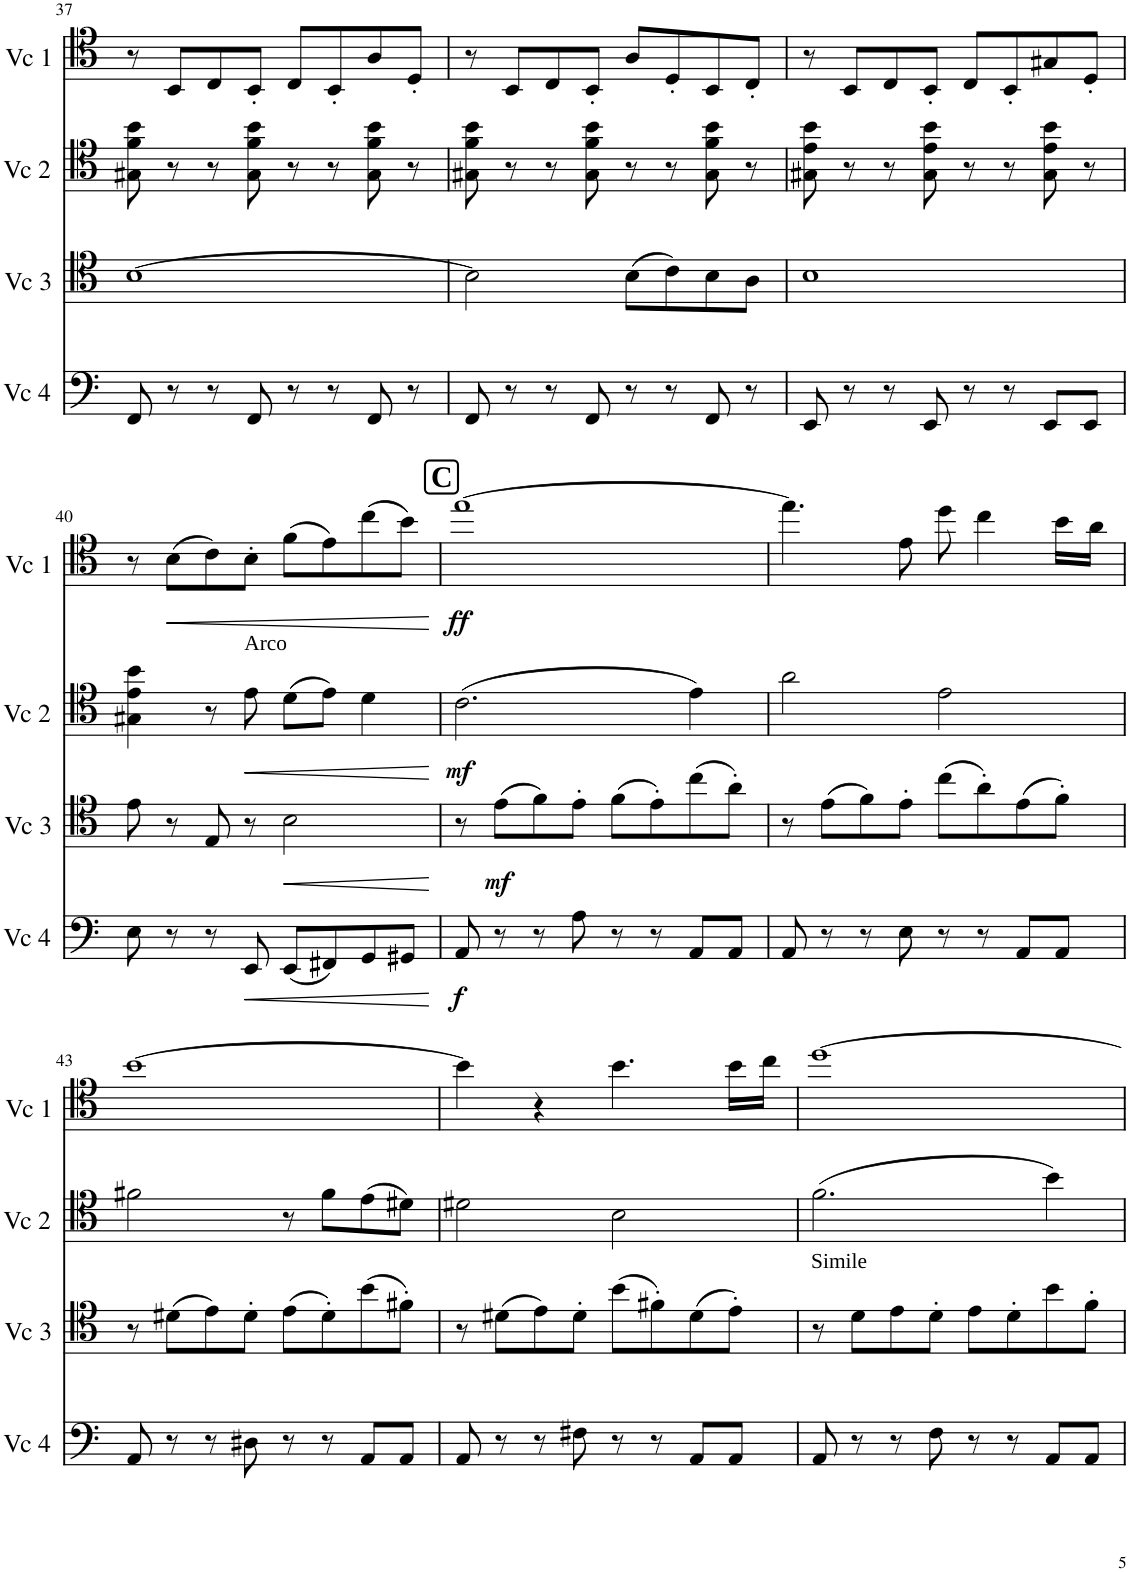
**kern	**dynam	**kern	**dynam	**kern	**dynam	**kern	**dynam
*part4	*part4	*part3	*part3	*part2	*part2	*part1	*part1
*staff4	*staff4	*staff3	*staff3	*staff2	*staff2	*staff1	*staff1
*I"Cello 4	*	*I"Cello 3	*	*I"Cello 2	*	*I"Cello 1	*
!!LO:PB:g=z
*clefF4	*	*clefC4	*	*clefC4	*	*clefC4	*
*k[]	*	*k[]	*	*k[]	*	*k[]	*
*M4/4	*	*M4/4	*	*M4/4	*	*M4/4	*
=37	=37	=37	=37	=37	=37	=37	=37
8FF/	.	[1B	.	8G#X\ 8f\ 8b\	.	8r	.
8r	.	.	.	8r	.	8BB/L	.
8r	.	.	.	8r	.	8C/	.
8FF/	.	.	.	8G#\ 8f\ 8b\	.	8BB'/J	.
8r	.	.	.	8r	.	8C/L	.
8r	.	.	.	8r	.	8BB'/	.
8FF/	.	.	.	8G#\ 8f\ 8b\	.	8A/	.
8r	.	.	.	8r	.	8D'/J	.
=38	=38	=38	=38	=38	=38	=38	=38
8FF/	.	2B\]	.	8G#X\ 8f\ 8b\	.	8r	.
8r	.	.	.	8r	.	8BB/L	.
8r	.	.	.	8r	.	8C/	.
8FF/	.	.	.	8G#\ 8f\ 8b\	.	8BB'/J	.
8r	.	(8B\L	.	8r	.	8A/L	.
8r	.	8c\)	.	8r	.	8D'/	.
8FF/	.	8B\	.	8G#\ 8f\ 8b\	.	8BB/	.
8r	.	8A\J	.	8r	.	8C'/J	.
=39	=39	=39	=39	=39	=39	=39	=39
8EE/	.	1B	.	8G#X\ 8e\ 8b\	.	8r	.
8r	.	.	.	8r	.	8BB/L	.
8r	.	.	.	8r	.	8C/	.
8EE/	.	.	.	8G#\ 8e\ 8b\	.	8BB'/J	.
8r	.	.	.	8r	.	8C/L	.
8r	.	.	.	8r	.	8BB'/	.
8EE/L	.	.	.	8G#\ 8e\ 8b\	.	8G#X/	.
8EE/J	.	.	.	8r	.	8D'/J	.
!!LO:LB:g=z
=40	=40	=40	=40	=40	=40	=40	=40
8E\	.	8e\	.	4G#X\ 4e\ 4b\	.	8r	.
!	!	!	!	!	!	!	!LO:HP:b
8r	.	8r	.	.	.	(8B\L	<
8r	.	8E/	.	8r	.	8c\)	.
!	!	!	!	!LO:TX:a:t=Arco	!	!	!
!	!LO:HP:b	!	!	!	!LO:HP:b	!	!
8EE/	<	8r	.	8e\	<	8B'\J	.
!	!	!	!LO:HP:b	!	!	!	!
(8EE/L	.	2B\	<	(8d\L	.	(8f\L	.
8FF#X/)	.	.	.	8e\J)	.	8e\)	.
8GG/	.	.	.	4d\	.	(8cc\	.
8GG#X/J	.	.	.	.	.	8b\J)	.
.	[	.	[	.	[	.	[
!!LO:REH:place=s1:a:B:cj:fs=14:t=C
=41	=41	=41	=41	=41	=41	=41	=41
!	!LO:DY:b	!	!	!	!LO:DY:b	!	!LO:DY:b
8AA/	f	8r	.	(2.c\	mf	[1ee	ff
!	!	!	!LO:DY:b	!	!	!	!
8r	.	(8e\L	mf	.	.	.	.
8r	.	8f\)	.	.	.	.	.
8A\	.	8e'\J	.	.	.	.	.
8r	.	(8f\L	.	.	.	.	.
8r	.	8e'\)	.	.	.	.	.
8AA/L	.	(8cc\	.	4e\)	.	.	.
8AA/J	.	8a'\J)	.	.	.	.	.
=42	=42	=42	=42	=42	=42	=42	=42
8AA/	.	8r	.	2a\	.	4.ee\]	.
8r	.	(8e\L	.	.	.	.	.
8r	.	8f\)	.	.	.	.	.
8E\	.	8e'\J	.	.	.	8e\	.
8r	.	(8cc\L	.	2e\	.	8dd\	.
8r	.	8a'\)	.	.	.	4cc\	.
8AA/L	.	(8e\	.	.	.	.	.
8AA/J	.	8f'\J)	.	.	.	16b\LL	.
.	.	.	.	.	.	16a\JJ	.
!!LO:LB:g=z
=43	=43	=43	=43	=43	=43	=43	=43
8AA/	.	8r	.	2f#X\	.	[1b	.
8r	.	(8d#X\L	.	.	.	.	.
8r	.	8e\)	.	.	.	.	.
8D#X\	.	8d#'\J	.	.	.	.	.
8r	.	(8e\L	.	8r	.	.	.
8r	.	8d#'\)	.	8f#\L	.	.	.
8AA/L	.	(8b\	.	(8e\	.	.	.
8AA/J	.	8f#X'\J)	.	8d#X\J)	.	.	.
=44	=44	=44	=44	=44	=44	=44	=44
8AA/	.	8r	.	2d#X\	.	4b\]	.
8r	.	(8d#X\L	.	.	.	.	.
8r	.	8e\)	.	.	.	4r	.
8F#X\	.	8d#'\J	.	.	.	.	.
8r	.	(8b\L	.	2B\	.	4.b\	.
8r	.	8f#X'\)	.	.	.	.	.
8AA/L	.	(8d#\	.	.	.	.	.
8AA/J	.	8e'\J)	.	.	.	16b\LL	.
.	.	.	.	.	.	16cc\JJ	.
=45	=45	=45	=45	=45	=45	=45	=45
!	!	!LO:TX:a:t=Simile	!	!	!	!	!
8AA/	.	8r	.	(2.f\	.	[1dd	.
8r	.	8d\L	.	.	.	.	.
8r	.	8e\	.	.	.	.	.
8F\	.	8d'\J	.	.	.	.	.
8r	.	8e\L	.	.	.	.	.
8r	.	8d'\	.	.	.	.	.
8AA/L	.	8b\	.	4b\)	.	.	.
8AA/J	.	8f'\J	.	.	.	.	.
=	=	=	=	=	=	=	=
*-	*-	*-	*-	*-	*-	*-	*-
